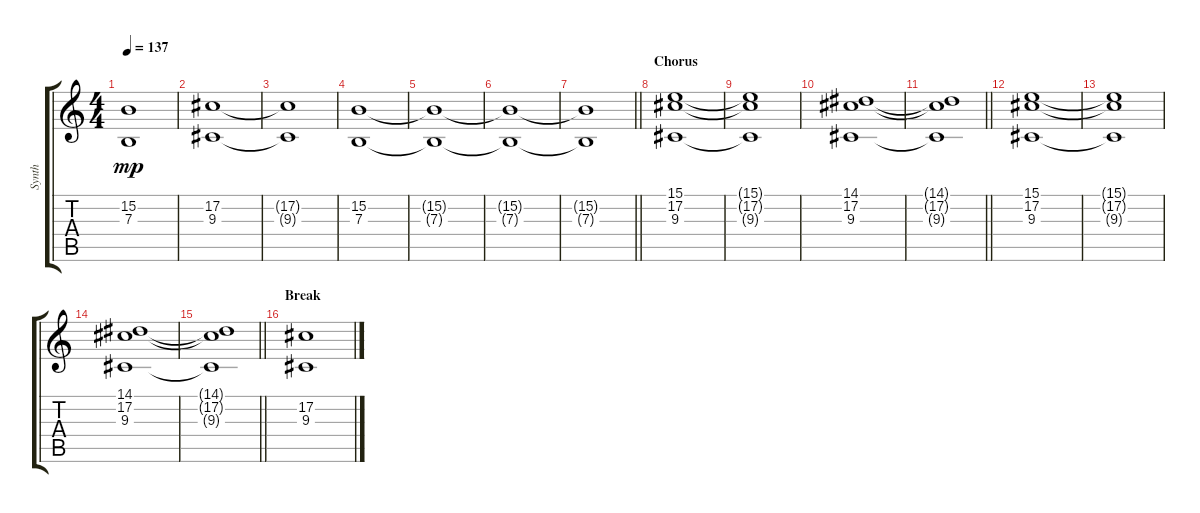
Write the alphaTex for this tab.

\track ("Synth" "Synth") {instrument pad2warm}
\staff {score tabs}
\tuning (Db4 Ab3 E3 B2 Gb2 B1) {hide}
\ts (4 4)
\tempo 137
\clef g2
\ks c
(15.2{t} 7.3{t}).1{dy mp} |
(17.2 9.3).1 |
(17.2{t} 9.3{t}).1 |
(15.2 7.3).1 |
(15.2{t} 7.3{t}).1 |
(15.2{t} 7.3{t}).1 |
\barLineRight lightlight
(15.2{t} 7.3{t}).1 |
\section ("" "Chorus")
(15.1 17.2 9.3).1 |
(15.1{t} 17.2{t} 9.3{t}).1 |
(14.1 17.2 9.3).1 |
\barLineRight lightlight
(14.1{t} 17.2{t} 9.3{t}).1 |
(15.1 17.2 9.3).1 |
(15.1{t} 17.2{t} 9.3{t}).1 |
(14.1 17.2 9.3).1 |
\barLineRight lightlight
(14.1{t} 17.2{t} 9.3{t}).1 |
\section ("" "Break")
(17.2 9.3).1
